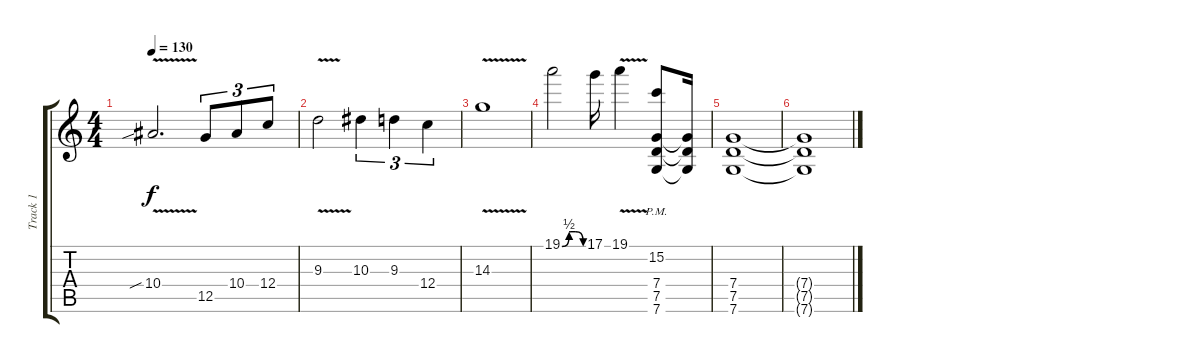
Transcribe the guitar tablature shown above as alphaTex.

\track ("Track 1" "Track 1") {instrument distortionguitar}
\staff {score tabs}
\tuning (D4 A3 F3 C3 G2 C2) {hide}
\ts (4 4)
\tempo 130
\clef g2
\ks c
10.4{v sib}.2{d dy f} 12.5.8{tu (3 2)} 10.4.8{tu (3 2)} 12.4.8{tu (3 2)} |
9.3{v}.2 10.3.4{tu (3 2)} 9.3.4{tu (3 2)} 12.4.4{tu (3 2)} |
14.3{v}.1 |
19.1{be (custom 0 0 20 2 25 2 39 2 60 0)}.2 17.1.16 19.1{v}.4 (15.2 7.4{pm} 7.5{pm} 7.6{pm}).8 (7.4{t} 7.5{t} 7.6{t}).16 |
(7.4 7.5 7.6).1 |
(7.4{t} 7.5{t} 7.6{t}).1
